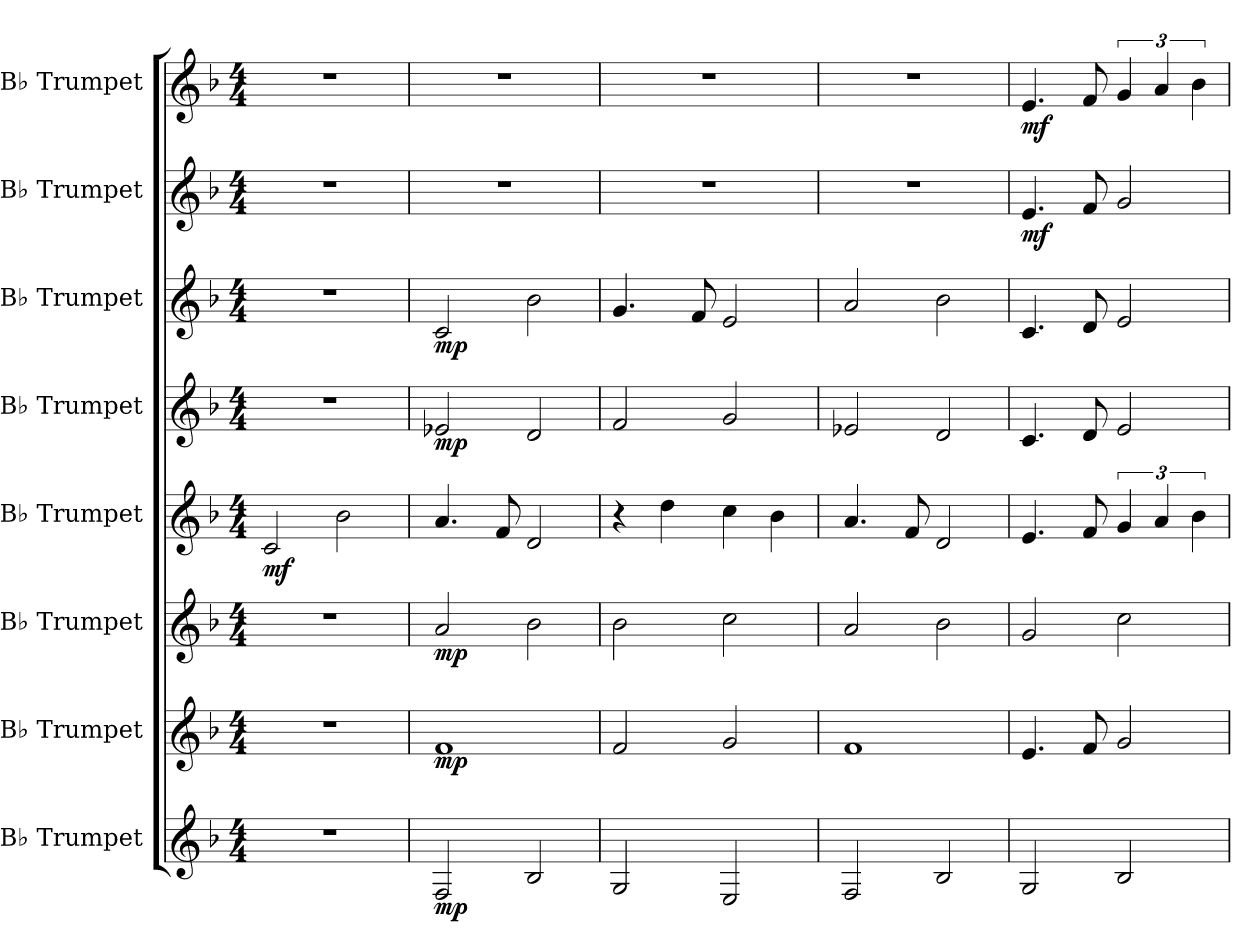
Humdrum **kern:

**kern	**dynam	**kern	**dynam	**kern	**dynam	**kern	**dynam	**kern	**dynam	**kern	**dynam	**kern	**dynam	**kern	**dynam
*part8	*part8	*part7	*part7	*part6	*part6	*part5	*part5	*part4	*part4	*part3	*part3	*part2	*part2	*part1	*part1
*staff8	*staff8	*staff7	*staff7	*staff6	*staff6	*staff5	*staff5	*staff4	*staff4	*staff3	*staff3	*staff2	*staff2	*staff1	*staff1
*I"B♭ Trumpet	*	*I"B♭ Trumpet	*	*I"B♭ Trumpet	*	*I"B♭ Trumpet	*	*I"B♭ Trumpet	*	*I"B♭ Trumpet	*	*I"B♭ Trumpet	*	*I"B♭ Trumpet	*
*I'B♭ Tpt.	*	*I'B♭ Tpt.	*	*I'B♭ Tpt.	*	*I'B♭ Tpt.	*	*I'B♭ Tpt.	*	*I'B♭ Tpt.	*	*I'B♭ Tpt.	*	*I'B♭ Tpt.	*
*clefG2	*	*clefG2	*	*clefG2	*	*clefG2	*	*clefG2	*	*clefG2	*	*clefG2	*	*clefG2	*
*ITrd1c2	*	*ITrd1c2	*	*ITrd1c2	*	*ITrd1c2	*	*ITrd1c2	*	*ITrd1c2	*	*ITrd1c2	*	*ITrd1c2	*
*k[b-e-a-]	*	*k[b-e-a-]	*	*k[b-e-a-]	*	*k[b-e-a-]	*	*k[b-e-a-]	*	*k[b-e-a-]	*	*k[b-e-a-]	*	*k[b-e-a-]	*
*M4/4	*	*M4/4	*	*M4/4	*	*M4/4	*	*M4/4	*	*M4/4	*	*M4/4	*	*M4/4	*
*MM72	*	*MM72	*	*MM72	*	*MM72	*	*MM72	*	*MM72	*	*MM72	*	*MM72	*
=1	=1	=1	=1	=1	=1	=1	=1	=1	=1	=1	=1	=1	=1	=1	=1
!	!	!	!	!	!	!	!LO:DY:b	!	!	!	!	!	!	!	!
1r	.	1r	.	1r	.	2B-/	mf	1r	.	1r	.	1r	.	1r	.
.	.	.	.	.	.	2a-\	.	.	.	.	.	.	.	.	.
=2	=2	=2	=2	=2	=2	=2	=2	=2	=2	=2	=2	=2	=2	=2	=2
!	!LO:DY:b	!	!LO:DY:b	!	!LO:DY:b	!	!	!	!LO:DY:b	!	!LO:DY:b	!	!	!	!
2E-/	mp	1e-	mp	2g/	mp	4.g/	.	2d-X/	mp	2B-/	mp	1r	.	1r	.
.	.	.	.	.	.	8e-/	.	.	.	.	.	.	.	.	.
2A-/	.	.	.	2a-\	.	2c/	.	2c/	.	2a-\	.	.	.	.	.
=3	=3	=3	=3	=3	=3	=3	=3	=3	=3	=3	=3	=3	=3	=3	=3
2F/	.	2e-/	.	2a-\	.	4r	.	2e-/	.	4.f/	.	1r	.	1r	.
.	.	.	.	.	.	4cc\	.	.	.	.	.	.	.	.	.
.	.	.	.	.	.	.	.	.	.	8e-/	.	.	.	.	.
2D/	.	2f/	.	2b-\	.	4b-\	.	2f/	.	2d/	.	.	.	.	.
.	.	.	.	.	.	4a-\	.	.	.	.	.	.	.	.	.
=4	=4	=4	=4	=4	=4	=4	=4	=4	=4	=4	=4	=4	=4	=4	=4
2E-/	.	1e-	.	2g/	.	4.g/	.	2d-X/	.	2g/	.	1r	.	1r	.
.	.	.	.	.	.	8e-/	.	.	.	.	.	.	.	.	.
2A-/	.	.	.	2a-\	.	2c/	.	2c/	.	2a-\	.	.	.	.	.
=5	=5	=5	=5	=5	=5	=5	=5	=5	=5	=5	=5	=5	=5	=5	=5
!	!	!	!	!	!	!	!	!	!	!	!	!	!LO:DY:b	!	!LO:DY:b
2F/	.	4.d/	.	2f/	.	4.d/	.	4.B-/	.	4.B-/	.	4.d/	mf	4.d/	mf
.	.	8e-/	.	.	.	8e-/	.	8c/	.	8c/	.	8e-/	.	8e-/	.
2A-/	.	2f/	.	2b-\	.	6f/	.	2d/	.	2d/	.	2f/	.	6f/	.
.	.	.	.	.	.	6g/	.	.	.	.	.	.	.	6g/	.
.	.	.	.	.	.	6a-\	.	.	.	.	.	.	.	6a-\	.
=	=	=	=	=	=	=	=	=	=	=	=	=	=	=	=
*-	*-	*-	*-	*-	*-	*-	*-	*-	*-	*-	*-	*-	*-	*-	*-
